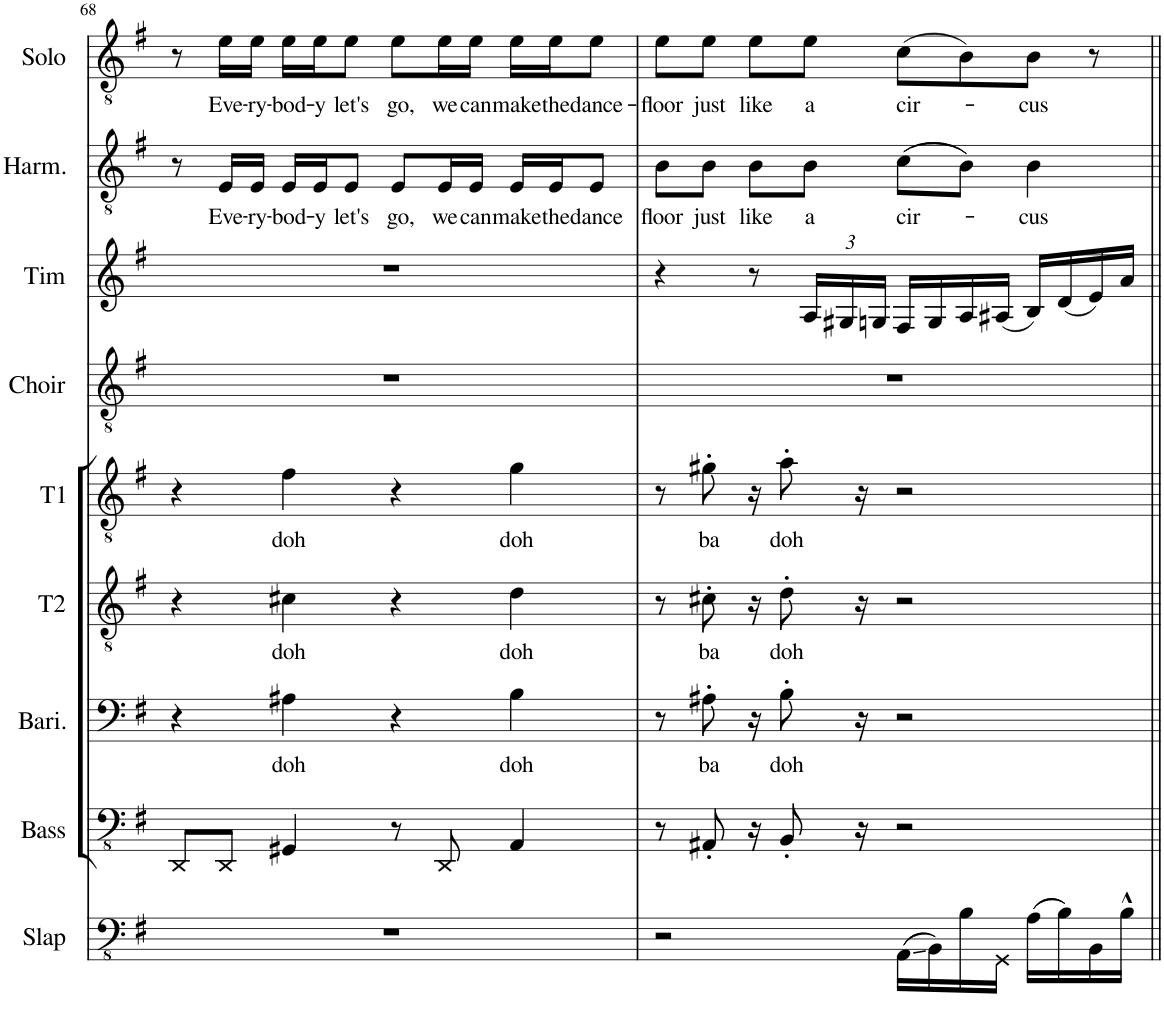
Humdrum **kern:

**kern	**kern	**kern	**text	**kern	**text	**kern	**text	**kern	**kern	**kern	**text	**kern	**text
*part9	*part8	*part7	*part7	*part6	*part6	*part5	*part5	*part4	*part3	*part2	*part2	*part1	*part1
*staff9	*staff8	*staff7	*staff7	*staff6	*staff6	*staff5	*staff5	*staff4	*staff3	*staff2	*staff2	*staff1	*staff1
*I"Slap Bass	*I"Bass	*I"Baritone	*	*I"Tenor 2	*	*I"Tenor 1	*	*I"Choir	*I"Tim	*I"Harmonies	*	*I"Solo	*
*I'Slap	*I'Bass	*I'Bari.	*	*I'T2	*	*I'T1	*	*I'Choir	*I'Tim	*I'Harm.	*	*I'Solo	*
!!LO:PB:g=z
*clefFv4	*clefFv4	*clefF4	*	*clefGv2	*	*clefGv2	*	*clefGv2	*clefG2	*clefGv2	*	*clefGv2	*
*k[f#]	*k[f#]	*k[f#]	*	*k[f#]	*	*k[f#]	*	*k[f#]	*k[f#]	*k[f#]	*	*k[f#]	*
*M4/4	*M4/4	*M4/4	*	*M4/4	*	*M4/4	*	*M4/4	*M4/4	*M4/4	*	*M4/4	*
=68	=68	=68	=68	=68	=68	=68	=68	=68	=68	=68	=68	=68	=68
1r	8DDD/L	4r	.	4r	.	4r	.	1r	1r	8r	.	8r	.
!	!	!	!	!	!	!	!	!	!	!	!LO:LY:b	!	!LO:LY:b
.	8DDD/J	.	.	.	.	.	.	.	.	16E/LL	Eve-	16e\LL	Eve-
!	!	!	!	!	!	!	!	!	!	!	!LO:LY:b	!	!LO:LY:b
.	.	.	.	.	.	.	.	.	.	16E/JJ	-ry-	16e\JJ	-ry-
!	!	!	!LO:LY:b	!	!LO:LY:b	!	!LO:LY:b	!	!	!	!LO:LY:b	!	!LO:LY:b
.	4GGG#X/	4A#X\	doh	4c#X\	doh	4f#\	doh	.	.	16E/LL	-bod-	16e\LL	-bod-
!	!	!	!	!	!	!	!	!	!	!	!LO:LY:b	!	!LO:LY:b
.	.	.	.	.	.	.	.	.	.	16E/J	-y	16e\J	-y
!	!	!	!	!	!	!	!	!	!	!	!LO:LY:b	!	!LO:LY:b
.	.	.	.	.	.	.	.	.	.	8E/J	let's	8e\J	let's
!	!	!	!	!	!	!	!	!	!	!	!LO:LY:b	!	!LO:LY:b
.	8r	4r	.	4r	.	4r	.	.	.	8E/L	go,	8e\L	go,
!	!	!	!	!	!	!	!	!	!	!	!LO:LY:b	!	!LO:LY:b
.	8DDD/	.	.	.	.	.	.	.	.	16E/L	we	16e\L	we
!	!	!	!	!	!	!	!	!	!	!	!LO:LY:b	!	!LO:LY:b
.	.	.	.	.	.	.	.	.	.	16E/JJ	can	16e\JJ	can
!	!	!	!LO:LY:b	!	!LO:LY:b	!	!LO:LY:b	!	!	!	!LO:LY:b	!	!LO:LY:b
.	4AAA/	4B\	doh	4d\	doh	4g\	doh	.	.	16E/LL	make	16e\LL	make
!	!	!	!	!	!	!	!	!	!	!	!LO:LY:b	!	!LO:LY:b
.	.	.	.	.	.	.	.	.	.	16E/J	the	16e\J	the
!	!	!	!	!	!	!	!	!	!	!	!LO:LY:b	!	!LO:LY:b
.	.	.	.	.	.	.	.	.	.	8E/J	dance	8e\J	dance-
=69	=69	=69	=69	=69	=69	=69	=69	=69	=69	=69	=69	=69	=69
!	!	!	!	!	!	!	!	!	!	!	!LO:LY:b	!	!LO:LY:b
2r	8r	8r	.	8r	.	8r	.	1r	4r	8B\L	-floor	8e\L	-floor
!	!	!	!LO:LY:b	!	!LO:LY:b	!	!LO:LY:b	!	!	!	!LO:LY:b	!	!LO:LY:b
.	8AAA#X'/	8A#X'\	ba	8c#X'\	ba	8g#X'\	ba	.	.	8B\J	just	8e\J	just
!	!	!	!	!	!	!	!	!	!	!	!LO:LY:b	!	!LO:LY:b
.	16r	16r	.	16r	.	16r	.	.	8r	8B\L	like	8e\L	like
!	!	!	!LO:LY:b	!	!LO:LY:b	!	!LO:LY:b	!	!	!	!	!	!
.	8BBB'/	8B'\	doh	8d'\	doh	8a'\	doh	.	.	.	.	.	.
*	*	*	*	*	*	*	*	*	*Xbrackettup	*	*	*	*
!	!	!	!	!	!	!	!	!	!	!	!LO:LY:b	!	!LO:LY:b
.	.	.	.	.	.	.	.	.	24A/LL	8B\J	a	8e\J	a
.	.	.	.	.	.	.	.	.	24G#X/	.	.	.	.
.	16r	16r	.	16r	.	16r	.	.	.	.	.	.	.
.	.	.	.	.	.	.	.	.	24Gn/JJ	.	.	.	.
!	!	!	!	!	!	!	!	!	!	!	!LO:LY:b	!	!LO:LY:b
((16AAA\LL	2r	2r	.	2r	.	2r	.	.	16F#/LL	((8c\L	cir-	(8c\L	cir-
16BBB\))	.	.	.	.	.	.	.	.	16G/	.	.	.	.
16BB\	.	.	.	.	.	.	.	.	16A/	8B\J))	.	8B\)	.
16GGG\JJ	.	.	.	.	.	.	.	.	(16A#X/JJ	.	.	.	.
!	!	!	!	!	!	!	!	!	!	!	!LO:LY:b	!	!LO:LY:b
((16AA\LL	.	.	.	.	.	.	.	.	16B/LL)	4B\	-cus	8B\J	-cus
16BB\))	.	.	.	.	.	.	.	.	(16d/	.	.	.	.
16BBB\	.	.	.	.	.	.	.	.	16e/)	.	.	8r	.
16BB^^\JJ	.	.	.	.	.	.	.	.	16a/JJ	.	.	.	.
=||	=||	=||	=||	=||	=||	=||	=||	=||	=||	=||	=||	=||	=||
*-	*-	*-	*-	*-	*-	*-	*-	*-	*-	*-	*-	*-	*-
